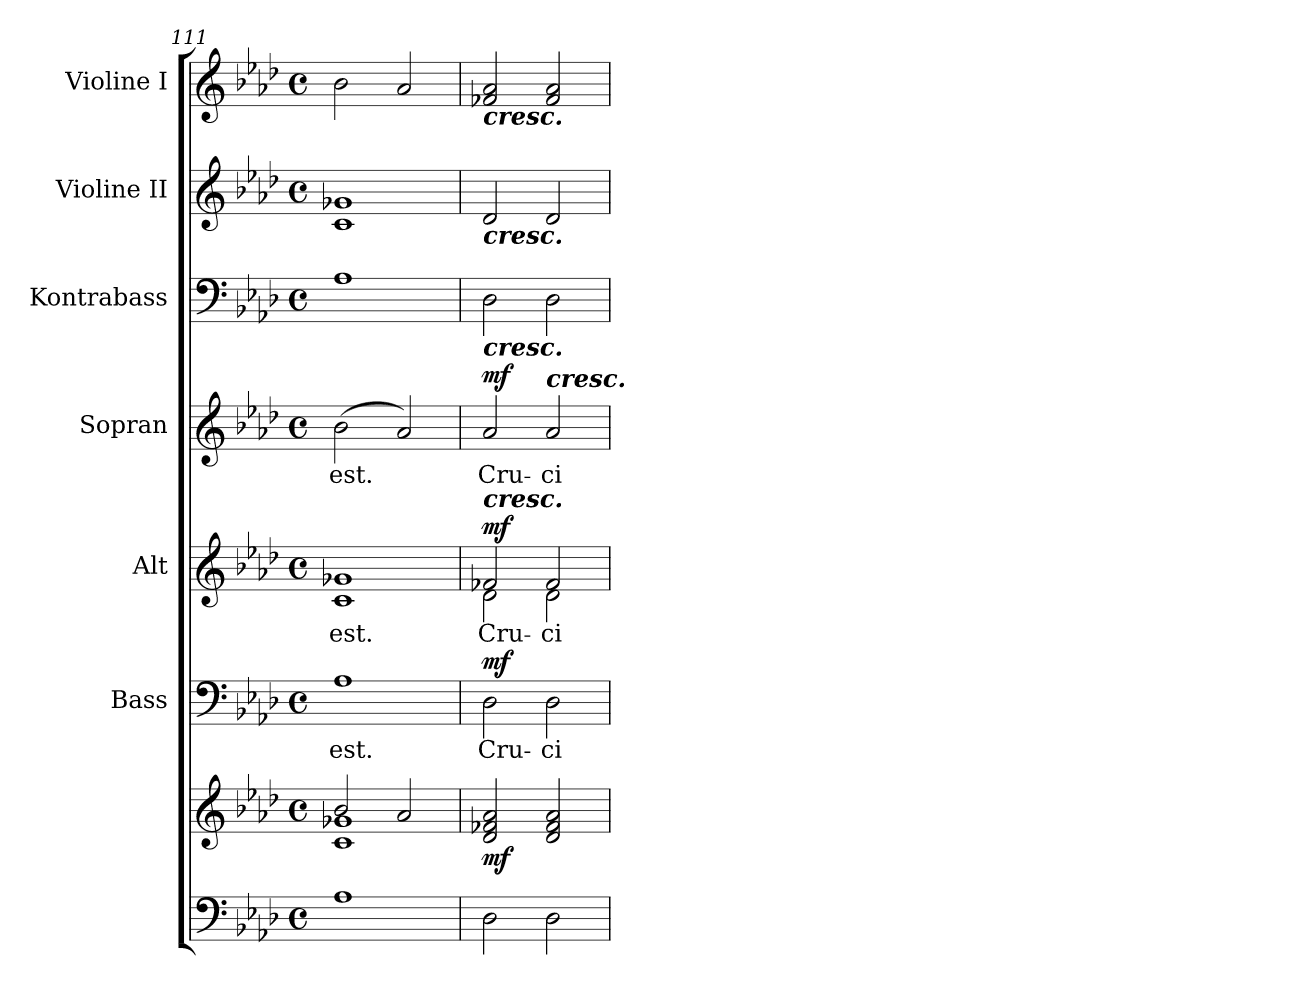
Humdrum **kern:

**kern	**kern	**dynam	**kern	**text	**dynam	**kern	**text	**dynam	**kern	**text	**dynam	**kern	**kern	**kern
*part7	*part7	*part7	*part6	*part6	*part6	*part5	*part5	*part5	*part4	*part4	*part4	*part3	*part2	*part1
*staff8	*staff7	*staff7/8	*staff6	*staff6	*staff6	*staff5	*staff5	*staff5	*staff4	*staff4	*staff4	*staff3	*staff2	*staff1
*	*	*	*I"Bass	*	*	*I"Alt	*	*	*I"Sopran	*	*	*I"Kontrabass	*I"Violine II	*I"Violine I
*	*	*	*I'B.	*	*	*I'A.	*	*	*I'S.	*	*	*I'Kb.	*I'Vl. II	*I'Vl. I
*clefF4	*clefG2	*	*clefF4	*	*	*clefG2	*	*	*clefG2	*	*	*clefF4	*clefG2	*clefG2
*	*	*	*	*	*	*	*	*	*	*	*	*ITrd7c12	*	*
*k[b-e-a-d-]	*k[b-e-a-d-]	*	*k[b-e-a-d-]	*	*	*k[b-e-a-d-]	*	*	*k[b-e-a-d-]	*	*	*k[b-e-a-d-]	*k[b-e-a-d-]	*k[b-e-a-d-]
*A-:	*A-:	*	*A-:	*	*	*A-:	*	*	*A-:	*	*	*A-:	*A-:	*A-:
*M4/4	*M4/4	*	*M4/4	*	*	*M4/4	*	*	*M4/4	*	*	*M4/4	*M4/4	*M4/4
*met(c)	*met(c)	*	*met(c)	*	*	*met(c)	*	*	*met(c)	*	*	*met(c)	*met(c)	*met(c)
=111	=111	=111	=111	=111	=111	=111	=111	=111	=111	=111	=111	=111	=111	=111
*	*^	*	*	*	*	*	*	*	*	*	*	*	*	*
!	!	!	!	!	!LO:LY:b	!	!	!LO:LY:b	!	!	!LO:LY:b	!	!	!	!
*	*	*	*	*	*	*	*^	*	*	*	*	*	*	*	*
1A-	2b-/	1c 1g-X	.	1A-	est.	.	1g-X	1c	est.	.	(>2b-\	est.	.	1AA-	1c 1g-X	2b-\
.	2a-/	.	.	.	.	.	.	.	.	.	2a-/)	.	.	.	.	2a-/
*	*v	*v	*	*	*	*	*	*	*	*	*	*	*	*	*	*
=112	=112	=112	=112	=112	=112	=112	=112	=112	=112	=112	=112	=112	=112	=112	=112
!	!	!	!	!	!	!	!	!	!	!	!	!	!	!	!LO:TX:b:Bi:t=cresc.
!	!	!	!	!	!	!	!	!	!	!	!	!	!	!LO:TX:b:Bi:t=cresc.	!
!	!	!	!	!	!	!	!	!	!	!	!	!	!LO:TX:b:Bi:t=cresc.	!	!
!	!	!	!	!	!	!LO:TX:a:Bi:t=cresc.	!	!	!	!	!	!	!	!	!
!	!	!LO:DY:b	!	!LO:LY:b	!LO:DY:a	!	!	!LO:LY:b	!LO:DY:a	!	!LO:LY:b	!LO:DY:a	!	!	!
2D-\	2d-/ 2f-X/ 2a-/	mf	2D-\	Cru-	mf	2f-X/	2d-\	Cru-	mf	2a-/	Cru-	mf	2DD-\	2d-/	2f-X/ 2a-/
!	!	!	!	!	!	!	!	!	!	!LO:TX:a:Bi:t=cresc.	!	!	!	!	!
!	!	!	!	!LO:LY:b	!	!	!	!LO:LY:b	!	!	!LO:LY:b	!	!	!	!
2D-\	2d-/ 2f-/ 2a-/	.	2D-\	-ci-	.	2f-/	2d-\	-ci-	.	2a-/	-ci-	.	2DD-\	2d-/	2f-/ 2a-/
*	*	*	*	*	*	*v	*v	*	*	*	*	*	*	*	*
=	=	=	=	=	=	=	=	=	=	=	=	=	=	=
*-	*-	*-	*-	*-	*-	*-	*-	*-	*-	*-	*-	*-	*-	*-
